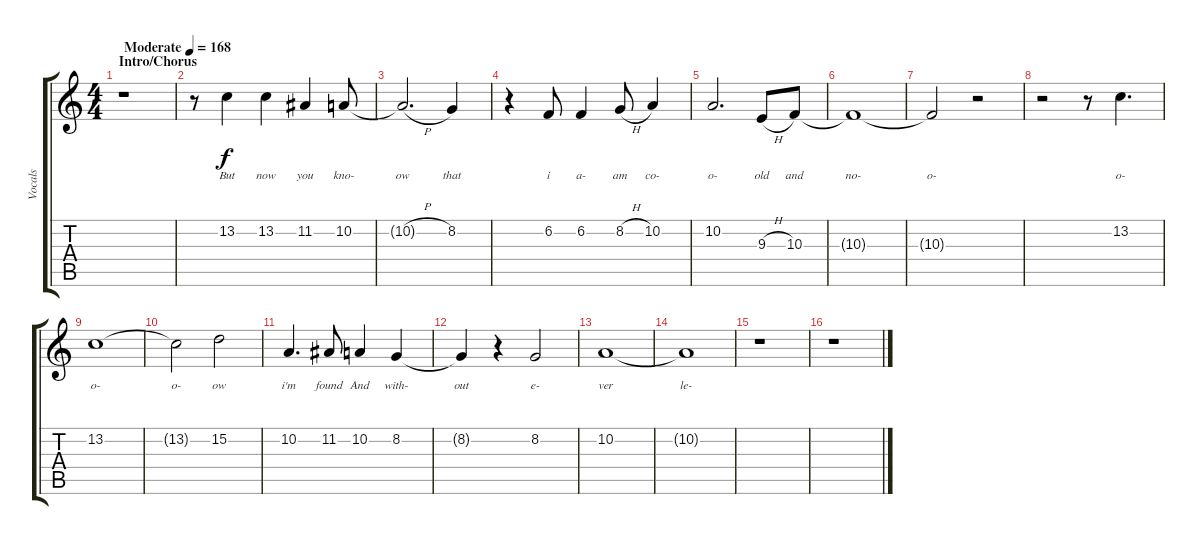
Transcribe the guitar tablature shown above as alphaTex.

\track ("Vocals" "Vocals") {instrument oboe}
\staff {score tabs}
\tuning (E4 B3 G3 D3 A2 D2) {hide}
\ts (4 4)
\section ("" "Intro/Chorus")
\tempo (168 "Moderate")
\clef g2
\ks c
r.1{dy f instrument oboe} |
r.8 13.2.4{lyrics (0 "But") lyrics (1 "") lyrics (2 "") lyrics (3 "") lyrics (4 "")} 13.2.4{lyrics (0 "now") lyrics (1 "") lyrics (2 "") lyrics (3 "") lyrics (4 "")} 11.2.4{lyrics (0 "you") lyrics (1 "") lyrics (2 "") lyrics (3 "") lyrics (4 "")} 10.2.8{lyrics (0 "kno-") lyrics (1 "") lyrics (2 "") lyrics (3 "") lyrics (4 "")} |
10.2{h t}.2{d lyrics (0 "ow") lyrics (1 "") lyrics (2 "") lyrics (3 "") lyrics (4 "")} 8.2.4{lyrics (0 "that") lyrics (1 "") lyrics (2 "") lyrics (3 "") lyrics (4 "")} |
r.4 6.2.8{lyrics (0 "i") lyrics (1 "") lyrics (2 "") lyrics (3 "") lyrics (4 "")} 6.2.4{lyrics (0 "a-") lyrics (1 "") lyrics (2 "") lyrics (3 "") lyrics (4 "")} 8.2{h}.8{lyrics (0 "am") lyrics (1 "") lyrics (2 "") lyrics (3 "") lyrics (4 "")} 10.2.4{lyrics (0 "co-") lyrics (1 "") lyrics (2 "") lyrics (3 "") lyrics (4 "")} |
10.2.2{d lyrics (0 "o-") lyrics (1 "") lyrics (2 "") lyrics (3 "") lyrics (4 "")} 9.3{h}.8{lyrics (0 "old") lyrics (1 "") lyrics (2 "") lyrics (3 "") lyrics (4 "")} 10.3.8{lyrics (0 "and") lyrics (1 "") lyrics (2 "") lyrics (3 "") lyrics (4 "")} |
10.3{t}.1{lyrics (0 "no-") lyrics (1 "") lyrics (2 "") lyrics (3 "") lyrics (4 "")} |
10.3{t}.2{lyrics (0 "o-") lyrics (1 "") lyrics (2 "") lyrics (3 "") lyrics (4 "")} r.2 |
r.2 r.8 13.2.4{d lyrics (0 "o-") lyrics (1 "") lyrics (2 "") lyrics (3 "") lyrics (4 "")} |
13.2.1{lyrics (0 "o-") lyrics (1 "") lyrics (2 "") lyrics (3 "") lyrics (4 "")} |
13.2{t}.2{lyrics (0 "o-") lyrics (1 "") lyrics (2 "") lyrics (3 "") lyrics (4 "")} 15.2.2{lyrics (0 "ow") lyrics (1 "") lyrics (2 "") lyrics (3 "") lyrics (4 "")} |
10.2.4{d lyrics (0 "i'm") lyrics (1 "") lyrics (2 "") lyrics (3 "") lyrics (4 "")} 11.2.8{lyrics (0 "found") lyrics (1 "") lyrics (2 "") lyrics (3 "") lyrics (4 "")} 10.2.4{lyrics (0 "And") lyrics (1 "") lyrics (2 "") lyrics (3 "") lyrics (4 "")} 8.2.4{lyrics (0 "with-") lyrics (1 "") lyrics (2 "") lyrics (3 "") lyrics (4 "")} |
8.2{t}.4{lyrics (0 "out") lyrics (1 "") lyrics (2 "") lyrics (3 "") lyrics (4 "")} r.4 8.2.2{lyrics (0 "e-") lyrics (1 "") lyrics (2 "") lyrics (3 "") lyrics (4 "")} |
10.2.1{lyrics (0 "ver") lyrics (1 "") lyrics (2 "") lyrics (3 "") lyrics (4 "")} |
10.2{t}.1{lyrics (0 "le-") lyrics (1 "") lyrics (2 "") lyrics (3 "") lyrics (4 "")} |
r.1 |
r.1
